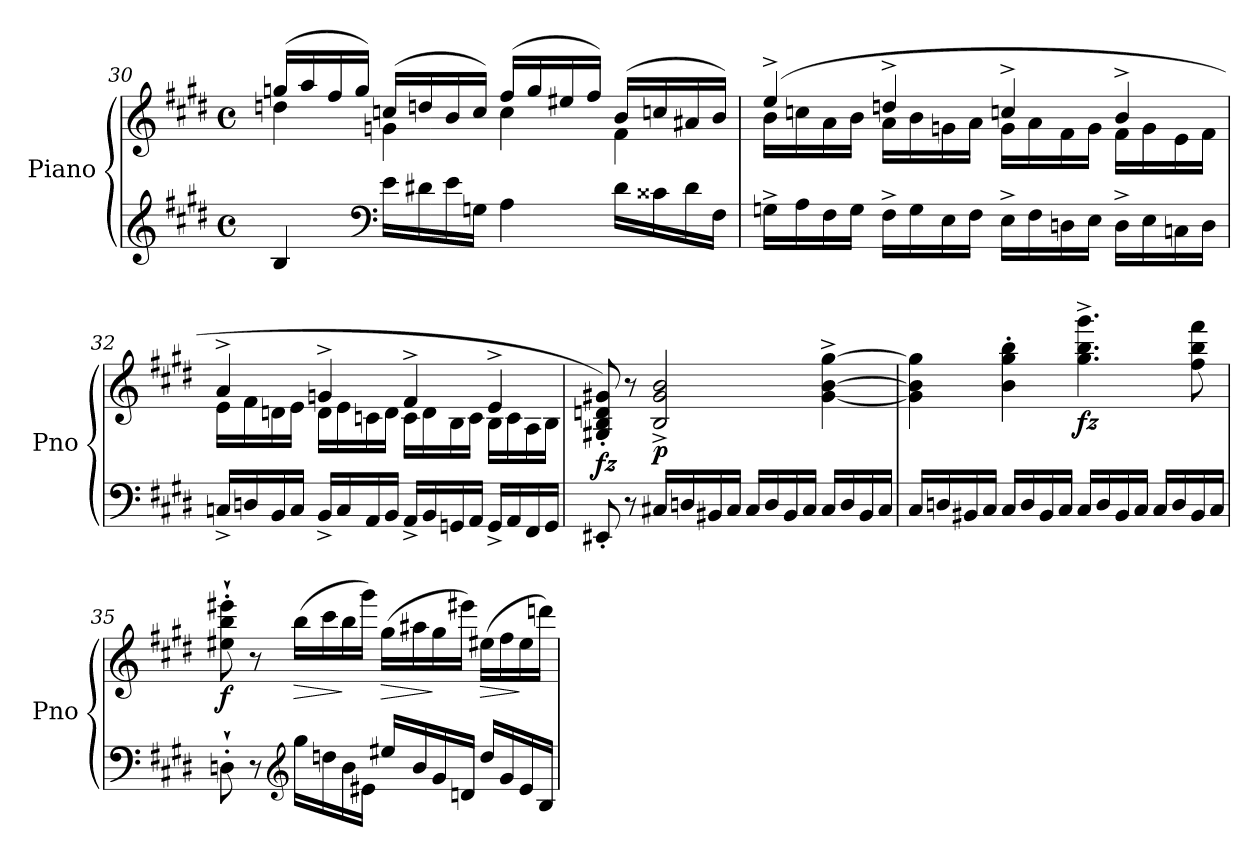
**kern	**kern	**dynam
*part1	*part1	*part1
*staff2	*staff1	*staff1/2
*I"Piano	*	*
*I'Pno	*	*
*clefG2	*clefG2	*
*k[f#c#g#d#]	*k[f#c#g#d#]	*
*M4/4	*M4/4	*
*met(c)	*met(c)	*
=30	=30	=30
*	*^	*
4B/	(>16ggn/LL	4ddn\	.
.	16aa/	.	.
.	16ff#/	.	.
.	16gg/JJ)	.	.
*clefF4	*	*	*
16e\LL	(>16ccn/LL	4gn\	.
16d#X\	16ddn/	.	.
16e\	16b/	.	.
16Gn\JJ	16cc/JJ)	.	.
4A\	(>16ff#/LL	4cc\	.
.	16gg/	.	.
.	16ee#X/	.	.
.	16ff#/JJ)	.	.
16d#\LL	(>16b/LL	4f#\	.
16c##X\	16ccn/	.	.
16d#\	16a#X/	.	.
16F#\JJ	16b/JJ)	.	.
!!LO:PB:g=z	!!
=31	=31	=31	=31
16Gn^\LL	(>4ee^/	16b\LL	.
16A\	.	16ccn\	.
16F#\	.	16a\	.
16G\JJ	.	16b\JJ	.
16F#^\LL	4ddn^/	16a\LL	.
16G\	.	16b\	.
16E\	.	16gn\	.
16F#\JJ	.	16a\JJ	.
16E^\LL	4ccn^/	16g\LL	.
16F#\	.	16a\	.
16Dn\	.	16f#\	.
16E\JJ	.	16g\JJ	.
16D^\LL	4b^/	16f#\LL	.
16E\	.	16g\	.
16Cn\	.	16e\	.
16D\JJ	.	16f#\JJ	.
=32	=32	=32	=32
16Cn^/LL	4a^/	16e\LL	.
16Dn/	.	16f#\	.
16BB/	.	16dn\	.
16C/JJ	.	16e\JJ	.
16BB^/LL	4gn^/	16d\LL	.
16C/	.	16e\	.
16AA/	.	16cn\	.
16BB/JJ	.	16d\JJ	.
16AA^/LL	4f#^/	16c\LL	.
16BB/	.	16d\	.
16GGn/	.	16B\	.
16AA/JJ	.	16c\JJ	.
16GG^/LL	4e^/	16B\LL	.
16AA/	.	16c\	.
16FF#/	.	16A\	.
16GG/JJ	.	16B\JJ	.
!!LO:LB:g=z
=33	=33	=33	=33
!	!	!	!LO:DY:b
*	*v	*v	*
8EE#X'/	8G#X/' 8B/' 8dn/' 8g#X/')	fz
8r	8r	.
!	!	!LO:DY:b
16C#X/LL	2B/^ 2g#/^ 2b/^	p
16Dn/	.	.
16BB#X/	.	.
16C#/JJ	.	.
16C#/LL	.	.
16D/	.	.
16BB#/	.	.
16C#/JJ	.	.
16C#/LL	[4g#\^ [4b\^ [4gg#\^	.
16D/	.	.
16BB#/	.	.
16C#/JJ	.	.
=34	=34	=34
16C#/LL	4g#\] 4b\] 4gg#\]	.
16Dn/	.	.
16BB#X/	.	.
16C#/JJ	.	.
16C#/LL	4b\' 4gg#\' 4bb\'	.
16D/	.	.
16BB#/	.	.
16C#/JJ	.	.
!	!	!LO:DY:b
16C#/LL	4.gg#\^ 4.bb\^ 4.ggg#\^	fz
16D/	.	.
16BB#/	.	.
16C#/JJ	.	.
16C#/LL	.	.
16D/	.	.
16BB#/	8ff#\ 8bb\ 8fff#\	.
16C#/JJ	.	.
!!LO:LB:g=z
=35	=35	=35
!	!	!LO:DY:b
8Dn'`\	8ee#X\'` 8bb\'` 8eee#X\'`	f
8r	8r	.
*clefG2	*	*
!	!	!LO:HP:b
16gg#\LL	(>16bb\LL	>
16ddn\	16ccc#\	.
16b\	16bb\	]
16e#X\JJ	16ggg#\JJ)	.
!	!	!LO:HP:b
16ee#X/LL	(>16gg#\LL	>
16b/	16aa#X\	.
16g#/	16gg#\	]
16dn/JJ	16eee#X\JJ)	.
!	!	!LO:HP:b
16dd/LL	(>16ee#X\LL	>
16g#/	16ff#\	.
16e#/	16ee#\	]
16B/JJ	16dddn\JJ)	.
=	=	=
*-	*-	*-
